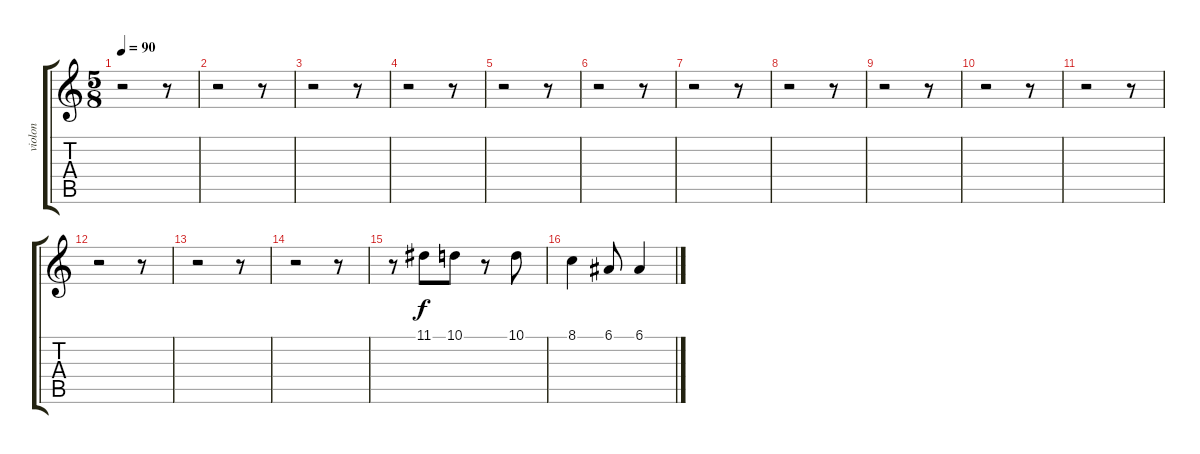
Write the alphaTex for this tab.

\track ("violon" "violon") {instrument violin}
\staff {score tabs}
\tuning (E4 B3 G3 D3 A2 E2) {hide}
\ts (5 8)
\tempo 90
\clef g2
\ks c
r.2{dy f} r.8 |
r.2 r.8 |
r.2 r.8 |
r.2 r.8 |
r.2 r.8 |
r.2 r.8 |
r.2 r.8 |
r.2 r.8 |
r.2 r.8 |
r.2 r.8 |
r.2 r.8 |
r.2 r.8 |
r.2 r.8 |
r.2 r.8 |
r.8 11.1.8 10.1.8 r.8 10.1.8 |
8.1.4 6.1.8 6.1.4
